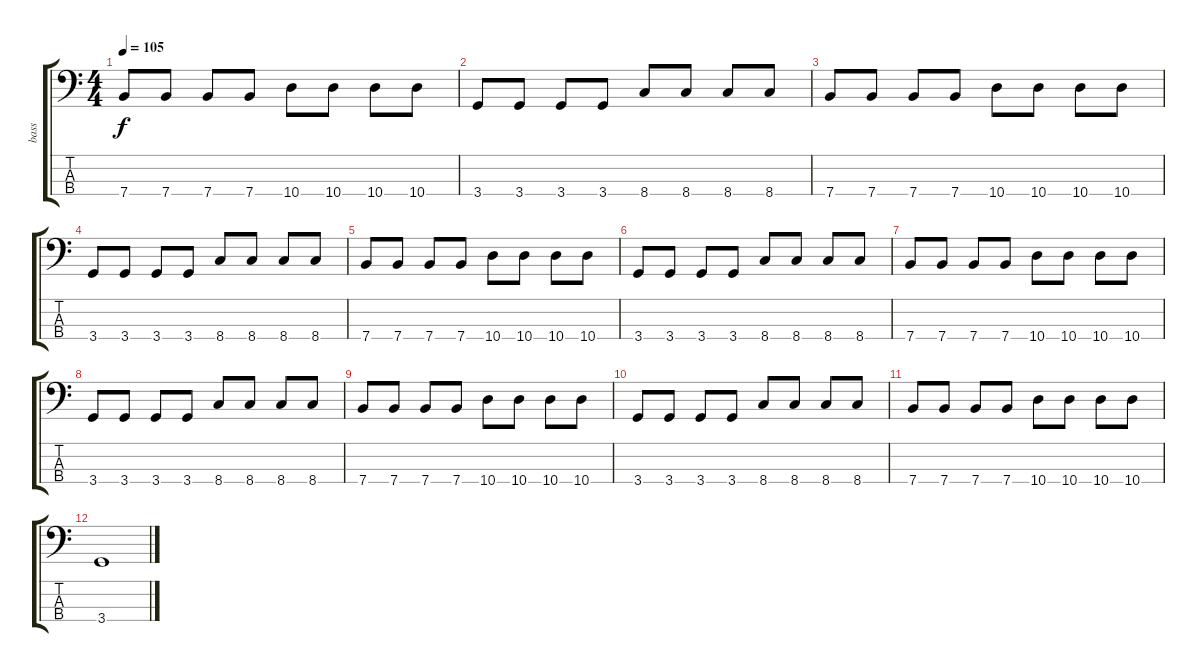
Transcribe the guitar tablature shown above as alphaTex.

\track ("bass" "bass") {instrument slapbass1}
\staff {score tabs}
\tuning (G2 D2 A1 E1) {hide}
\ts (4 4)
\tempo 105
\clef f4
\ks c
7.4.8{dy f} 7.4.8 7.4.8 7.4.8 10.4.8 10.4.8 10.4.8 10.4.8 |
3.4.8 3.4.8 3.4.8 3.4.8 8.4.8 8.4.8 8.4.8 8.4.8 |
7.4.8 7.4.8 7.4.8 7.4.8 10.4.8 10.4.8 10.4.8 10.4.8 |
3.4.8 3.4.8 3.4.8 3.4.8 8.4.8 8.4.8 8.4.8 8.4.8 |
7.4.8 7.4.8 7.4.8 7.4.8 10.4.8 10.4.8 10.4.8 10.4.8 |
3.4.8 3.4.8 3.4.8 3.4.8 8.4.8 8.4.8 8.4.8 8.4.8 |
7.4.8 7.4.8 7.4.8 7.4.8 10.4.8 10.4.8 10.4.8 10.4.8 |
3.4.8 3.4.8 3.4.8 3.4.8 8.4.8 8.4.8 8.4.8 8.4.8 |
7.4.8 7.4.8 7.4.8 7.4.8 10.4.8 10.4.8 10.4.8 10.4.8 |
3.4.8 3.4.8 3.4.8 3.4.8 8.4.8 8.4.8 8.4.8 8.4.8 |
7.4.8 7.4.8 7.4.8 7.4.8 10.4.8 10.4.8 10.4.8 10.4.8 |
3.4.1
